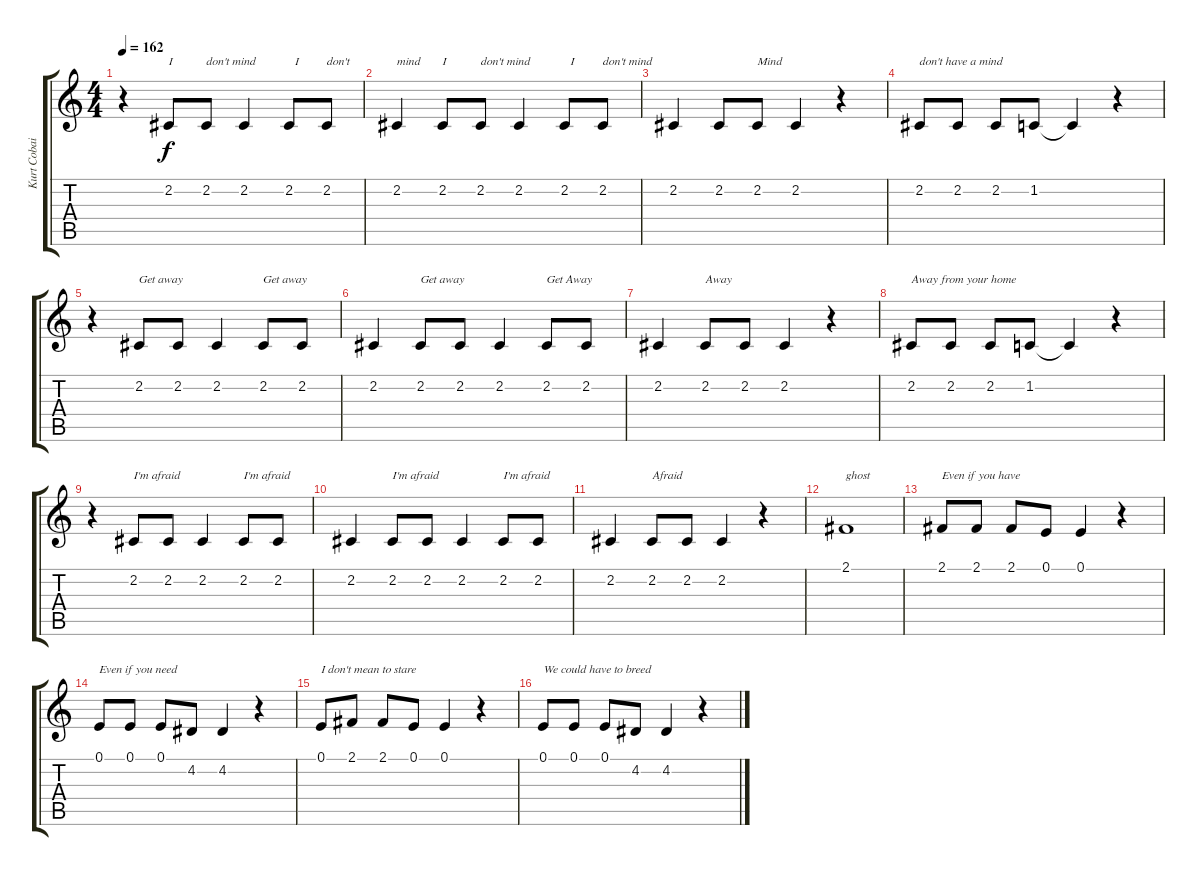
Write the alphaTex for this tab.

\track ("Kurt Cobain : Voice" "Kurt Cobai") {instrument tenorsax}
\staff {score tabs}
\tuning (E4 B3 G3 D3 A2 E2) {hide}
\ts (4 4)
\tempo 162
\clef g2
\ks c
r.4{dy f} 2.2.8{txt "I"} 2.2.8{txt "don't mind"} 2.2.4 2.2.8{txt "  I"} 2.2.8{txt "don't"} |
2.2.4{txt "mind"} 2.2.8{txt "I"} 2.2.8{txt "don't mind"} 2.2.4 2.2.8{txt "  I"} 2.2.8{txt "don't mind"} |
2.2.4 2.2.8 2.2.8{txt "Mind"} 2.2.4 r.4 |
2.2.8{txt "don't have a mind"} 2.2.8 2.2.8 1.2.8 1.2{t}.4 r.4 |
r.4 2.2.8{txt "Get away"} 2.2.8 2.2.4 2.2.8{txt "Get away"} 2.2.8 |
2.2.4 2.2.8{txt "Get away"} 2.2.8 2.2.4 2.2.8{txt "Get Away"} 2.2.8 |
2.2.4 2.2.8{txt "Away"} 2.2.8 2.2.4 r.4 |
2.2.8{txt "Away from your home"} 2.2.8 2.2.8 1.2.8 1.2{t}.4 r.4 |
r.4 2.2.8{txt "I'm afraid"} 2.2.8 2.2.4 2.2.8{txt "I'm afraid"} 2.2.8 |
2.2.4 2.2.8{txt "I'm afraid"} 2.2.8 2.2.4 2.2.8{txt "I'm afraid"} 2.2.8 |
2.2.4 2.2.8{txt "Afraid"} 2.2.8 2.2.4 r.4 |
2.1.1{txt "ghost"} |
2.1.8{txt "Even if you have"} 2.1.8 2.1.8 0.1.8 0.1.4 r.4 |
0.1.8{txt "Even if you need"} 0.1.8 0.1.8 4.2.8 4.2.4 r.4 |
0.1.8{txt "I don't mean to stare"} 2.1.8 2.1.8 0.1.8 0.1.4 r.4 |
0.1.8{txt "We could have to breed"} 0.1.8 0.1.8 4.2.8 4.2.4 r.4
